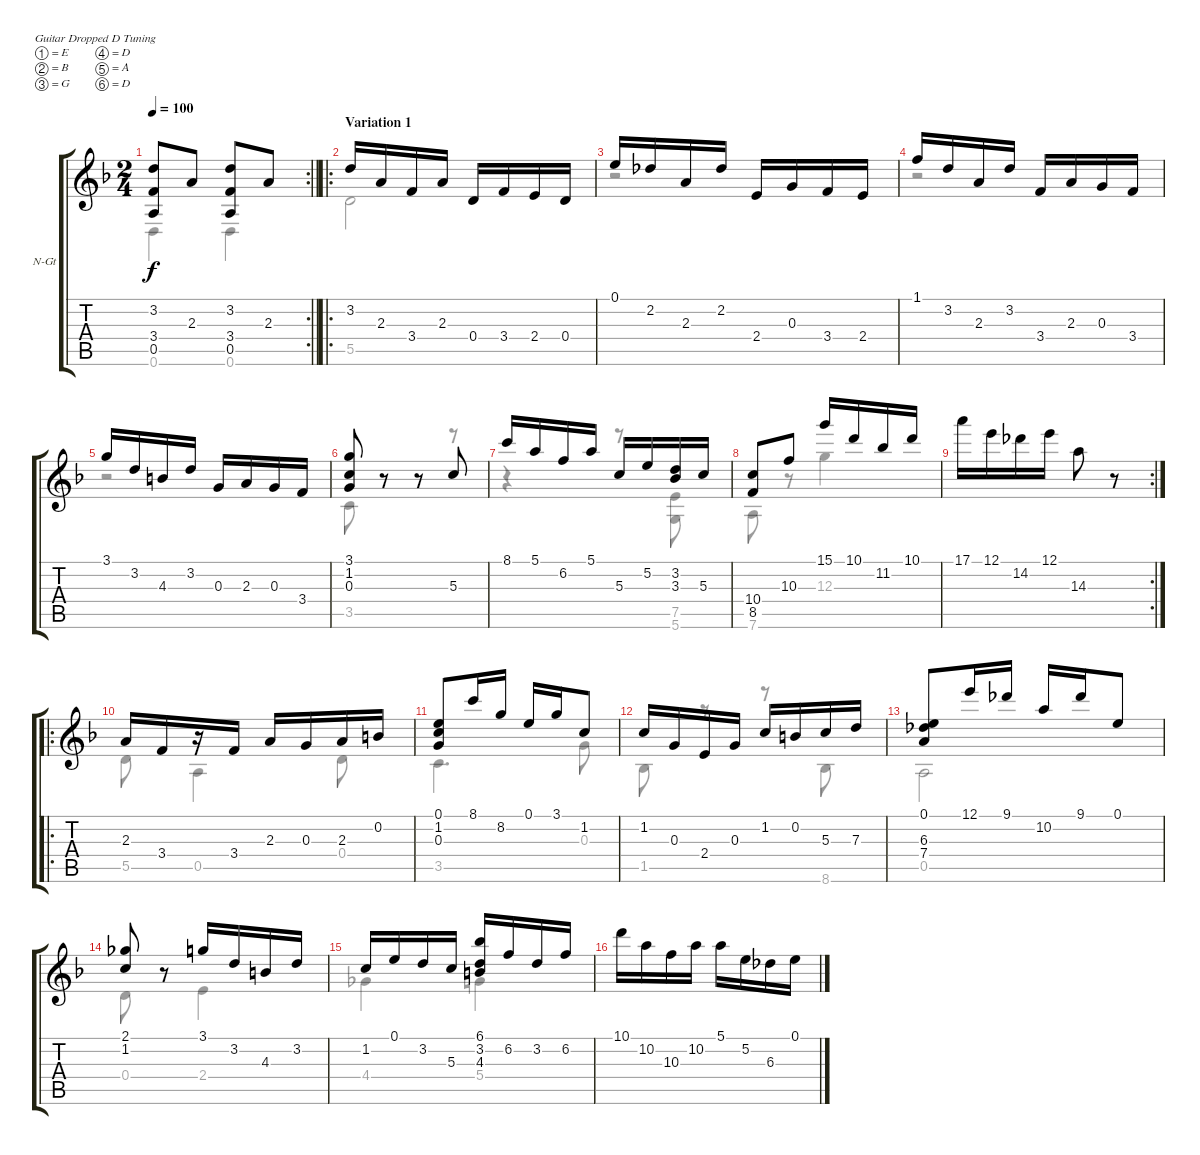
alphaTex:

\bracketExtendMode groupsimilarinstruments
\firstSystemTrackNameOrientation horizontal
\otherSystemsTrackNameOrientation horizontal
\track ("Guitar 1" "N-Gt") {instrument acousticguitarnylon}
\staff {score tabs}
\tuning (E4 B3 G3 D3 A2 D2)
\voice
\rc 2
\ts (2 4)
\tempo 100
\clef g2
\barLineRight lightlight
\ks f
(3.2 3.4 0.5).8{dy f} 2.3.8 (3.2 3.4 0.5).8 2.3.8 |
\ro
\section ("" "Variation 1")
3.2.16 2.3.16 3.4.16 2.3.16 0.4.16 3.4.16 2.4.16 0.4.16 |
0.1.16 2.2.16 2.3.16 2.2.16 2.4.16 0.3.16 3.4.16 2.4.16 |
1.1.16 3.2.16 2.3.16 3.2.16 3.4.16 2.3.16 0.3.16 3.4.16 |
3.1.16 3.2.16 4.3.16 3.2.16 0.3.16 2.3.16 0.3.16 3.4.16 |
(3.1 1.2 0.3).8 r.8 r.8 5.3.8 |
8.1.16 5.1.16 6.2.16 5.1.16 5.3.16 5.2.16 (3.2 3.3).16 5.3.16 |
(10.4 8.5).8 10.3.8 15.1.16 10.1.16 11.2.16 10.1.16 |
\rc 2
17.1.16 12.1.16 14.2.16 12.1.16 14.3.8 r.8 |
\ro
2.3.16 3.4.16 r.16 3.4.16 2.3.16 0.3.16 2.3.16 0.2.16 |
(0.1 1.2 0.3).8 8.1.16 8.2.16 0.1.16 3.1.16 1.2.8 |
1.2.16 0.3.16 2.4.16 0.3.16 1.2.16 0.2.16 5.3.16 7.3.16 |
(0.1 6.3 7.4).8 12.1.16 9.1.16 10.2.16 9.1.16 0.1.8 |
(2.1 1.2).8 r.8 3.1.16 3.2.16 4.3.16 3.2.16 |
1.2.16 0.1.16 3.2.16 5.3.16 (6.1 3.2 4.3).16 6.2.16 3.2.16 6.2.16 |
10.1.16 10.2.16 10.3.16 10.2.16 5.1.16 5.2.16 6.3.16 0.1.16
\voice
\clef g2
\ottava regular
\simile none
\barLineRight lightlight
\ks f
0.6.4{dy f} 0.6.4 |
5.5.2 |
r.2 |
r.2 |
r.2 |
3.5.8 r.8 r.8 r.8 |
r.4 r.8 (7.5 5.6).8 |
7.6.8 r.8 12.3.4 |
|
5.5.8 0.5.4 0.4.8 |
3.5.4{d} 0.3.8 |
1.5.8 r.8 r.8 8.6.8 |
0.5.2 |
0.4.8 r.8 2.4.4 |
4.4.4 5.4.4 |
